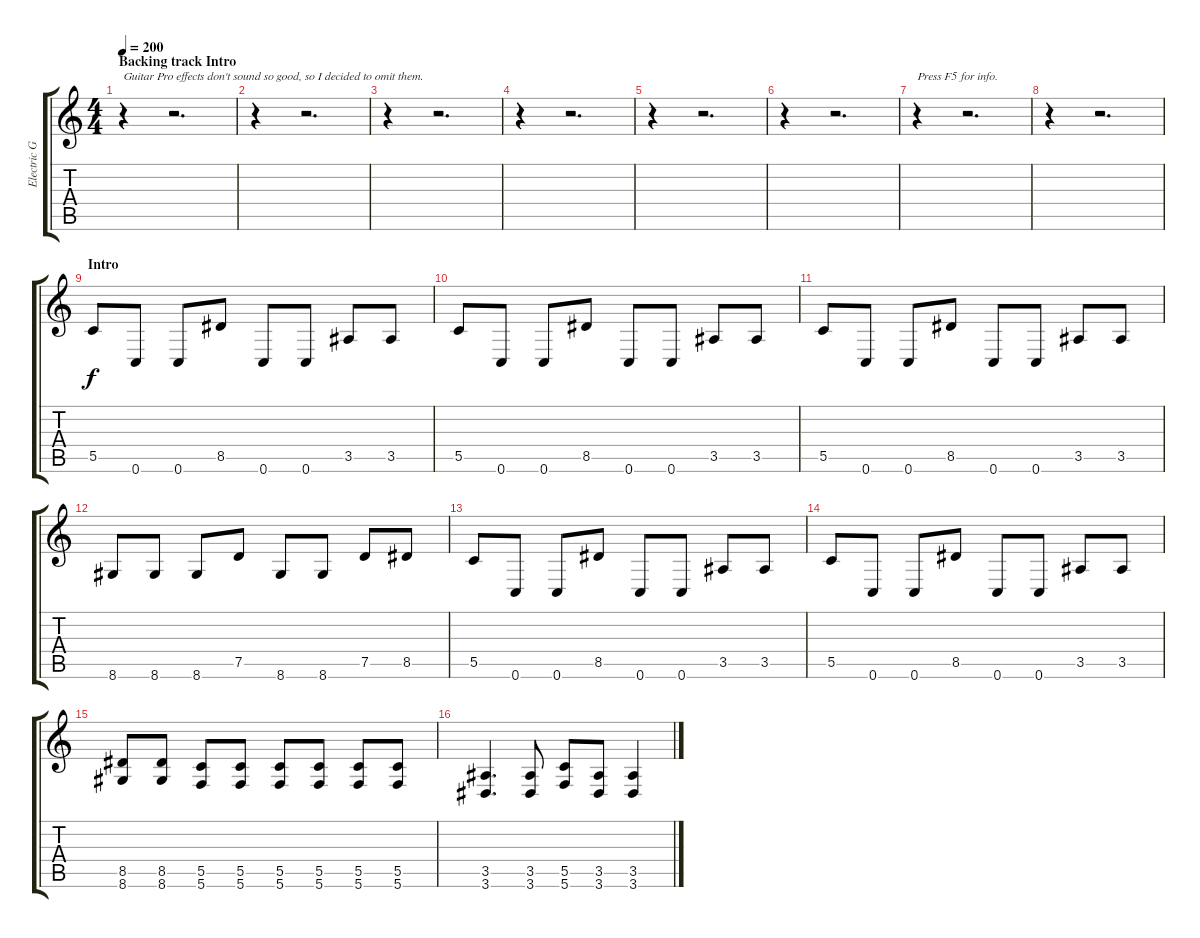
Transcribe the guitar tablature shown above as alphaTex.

\track ("Electric Guitar 1" "Electric G") {instrument distortionguitar}
\staff {score tabs}
\tuning (D4 A3 F3 C3 G2 C2) {hide}
\ts (4 4)
\section ("" "Backing track Intro")
\tempo 200
\clef g2
\ks c
r.4{txt "Guitar Pro effects don't sound so good, so I decided to omit them." dy f instrument distortionguitar} r.2{d} |
r.4 r.2{d} |
r.4 r.2{d} |
r.4 r.2{d} |
r.4 r.2{d} |
r.4 r.2{d} |
r.4{txt "Press F5 for info."} r.2{d} |
r.4 r.2{d} |
\section ("" "Intro")
5.5.8 0.6.8 0.6.8 8.5.8 0.6.8 0.6.8 3.5.8 3.5.8 |
5.5.8 0.6.8 0.6.8 8.5.8 0.6.8 0.6.8 3.5.8 3.5.8 |
5.5.8 0.6.8 0.6.8 8.5.8 0.6.8 0.6.8 3.5.8 3.5.8 |
8.6.8 8.6.8 8.6.8 7.5.8 8.6.8 8.6.8 7.5.8 8.5.8 |
5.5.8 0.6.8 0.6.8 8.5.8 0.6.8 0.6.8 3.5.8 3.5.8 |
5.5.8 0.6.8 0.6.8 8.5.8 0.6.8 0.6.8 3.5.8 3.5.8 |
(8.5 8.6).8 (8.5 8.6).8 (5.5 5.6).8 (5.5 5.6).8 (5.5 5.6).8 (5.5 5.6).8 (5.5 5.6).8 (5.5 5.6).8 |
(3.5 3.6).4{d} (3.5 3.6).8 (5.5 5.6).8 (3.5 3.6).8 (3.5 3.6).4
